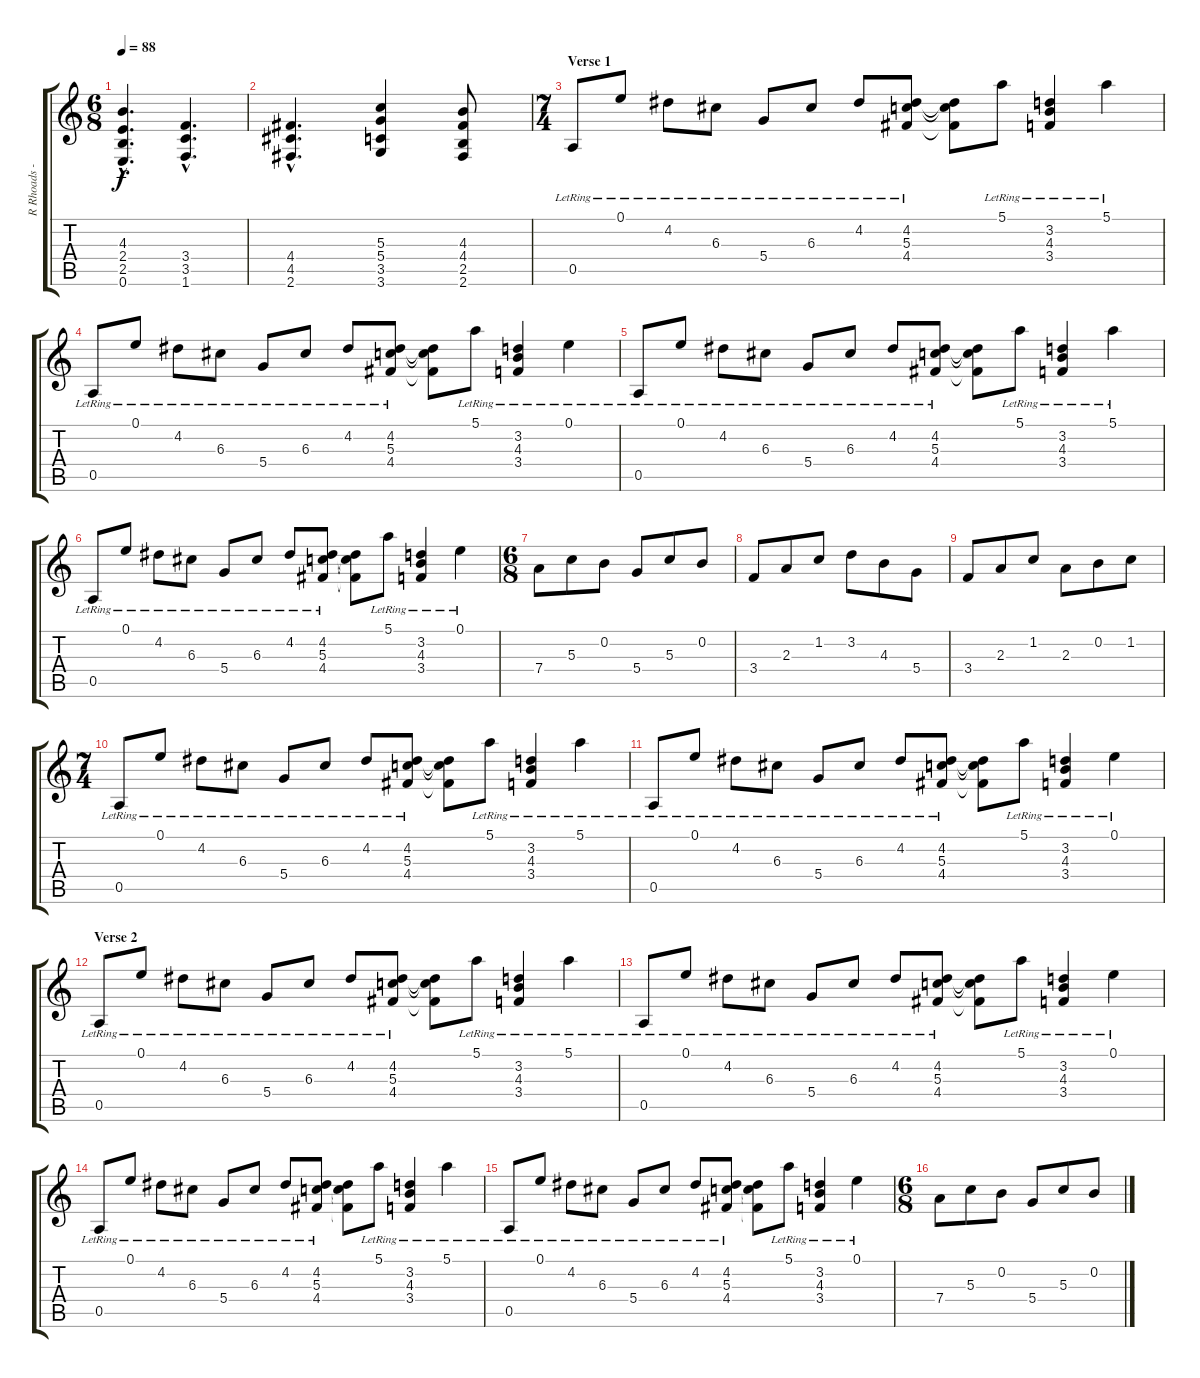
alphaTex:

\track ("R Rhoads - Acoustic/Clean" "R Rhoads -") {instrument electricguitarclean}
\staff {score tabs}
\tuning (E4 B3 G3 D3 A2 E2) {hide}
\ts (6 8)
\tempo 88
\clef g2
\ks c
(4.3{hac} 2.4{hac} 2.5{hac} 0.6{hac}).4{d dy f} (3.4{hac} 3.5{hac} 1.6{hac}).4{d} |
(4.4{hac} 4.5{hac} 2.6{hac}).4{d} (5.3 5.4 3.5 3.6).4 (4.3 4.4 2.5 2.6).8 |
\ts (7 4)
\section ("" "Verse 1")
0.5{lr}.8 0.1{lr}.8 4.2{lr}.8 6.3{lr}.8 5.4{lr}.8 6.3{lr}.8 4.2{lr}.8 (4.2{lr} 5.3{lr} 4.4{lr}).8 (4.2{t} 5.3{t} 4.4{t}).8 5.1{lr}.8 (3.2{lr} 4.3{lr} 3.4{lr}).4 5.1{lr}.4 |
0.5{lr}.8 0.1{lr}.8 4.2{lr}.8 6.3{lr}.8 5.4{lr}.8 6.3{lr}.8 4.2{lr}.8 (4.2{lr} 5.3{lr} 4.4{lr}).8 (4.2{t} 5.3{t} 4.4{t}).8 5.1{lr}.8 (3.2{lr} 4.3{lr} 3.4{lr}).4 0.1{lr}.4 |
0.5{lr}.8 0.1{lr}.8 4.2{lr}.8 6.3{lr}.8 5.4{lr}.8 6.3{lr}.8 4.2{lr}.8 (4.2{lr} 5.3{lr} 4.4{lr}).8 (4.2{t} 5.3{t} 4.4{t}).8 5.1{lr}.8 (3.2{lr} 4.3{lr} 3.4{lr}).4 5.1{lr}.4 |
0.5{lr}.8 0.1{lr}.8 4.2{lr}.8 6.3{lr}.8 5.4{lr}.8 6.3{lr}.8 4.2{lr}.8 (4.2{lr} 5.3{lr} 4.4{lr}).8 (4.2{t} 5.3{t} 4.4{t}).8 5.1{lr}.8 (3.2{lr} 4.3{lr} 3.4{lr}).4 0.1{lr}.4 |
\ts (6 8)
7.4.8 5.3.8 0.2.8 5.4.8 5.3.8 0.2.8 |
3.4.8 2.3.8 1.2.8 3.2.8 4.3.8 5.4.8 |
3.4.8 2.3.8 1.2.8 2.3.8 0.2.8 1.2.8 |
\ts (7 4)
0.5{lr}.8 0.1{lr}.8 4.2{lr}.8 6.3{lr}.8 5.4{lr}.8 6.3{lr}.8 4.2{lr}.8 (4.2{lr} 5.3{lr} 4.4{lr}).8 (4.2{t} 5.3{t} 4.4{t}).8 5.1{lr}.8 (3.2{lr} 4.3{lr} 3.4{lr}).4 5.1{lr}.4 |
0.5{lr}.8 0.1{lr}.8 4.2{lr}.8 6.3{lr}.8 5.4{lr}.8 6.3{lr}.8 4.2{lr}.8 (4.2{lr} 5.3{lr} 4.4{lr}).8 (4.2{t} 5.3{t} 4.4{t}).8 5.1{lr}.8 (3.2{lr} 4.3{lr} 3.4{lr}).4 0.1{lr}.4 |
\section ("" "Verse 2")
0.5{lr}.8 0.1{lr}.8 4.2{lr}.8 6.3{lr}.8 5.4{lr}.8 6.3{lr}.8 4.2{lr}.8 (4.2{lr} 5.3{lr} 4.4{lr}).8 (4.2{t} 5.3{t} 4.4{t}).8 5.1{lr}.8 (3.2{lr} 4.3{lr} 3.4{lr}).4 5.1{lr}.4 |
0.5{lr}.8 0.1{lr}.8 4.2{lr}.8 6.3{lr}.8 5.4{lr}.8 6.3{lr}.8 4.2{lr}.8 (4.2{lr} 5.3{lr} 4.4{lr}).8 (4.2{t} 5.3{t} 4.4{t}).8 5.1{lr}.8 (3.2{lr} 4.3{lr} 3.4{lr}).4 0.1{lr}.4 |
0.5{lr}.8 0.1{lr}.8 4.2{lr}.8 6.3{lr}.8 5.4{lr}.8 6.3{lr}.8 4.2{lr}.8 (4.2{lr} 5.3{lr} 4.4{lr}).8 (4.2{t} 5.3{t} 4.4{t}).8 5.1{lr}.8 (3.2{lr} 4.3{lr} 3.4{lr}).4 5.1{lr}.4 |
0.5{lr}.8 0.1{lr}.8 4.2{lr}.8 6.3{lr}.8 5.4{lr}.8 6.3{lr}.8 4.2{lr}.8 (4.2{lr} 5.3{lr} 4.4{lr}).8 (4.2{t} 5.3{t} 4.4{t}).8 5.1{lr}.8 (3.2{lr} 4.3{lr} 3.4{lr}).4 0.1{lr}.4 |
\ts (6 8)
7.4.8 5.3.8 0.2.8 5.4.8 5.3.8 0.2.8
